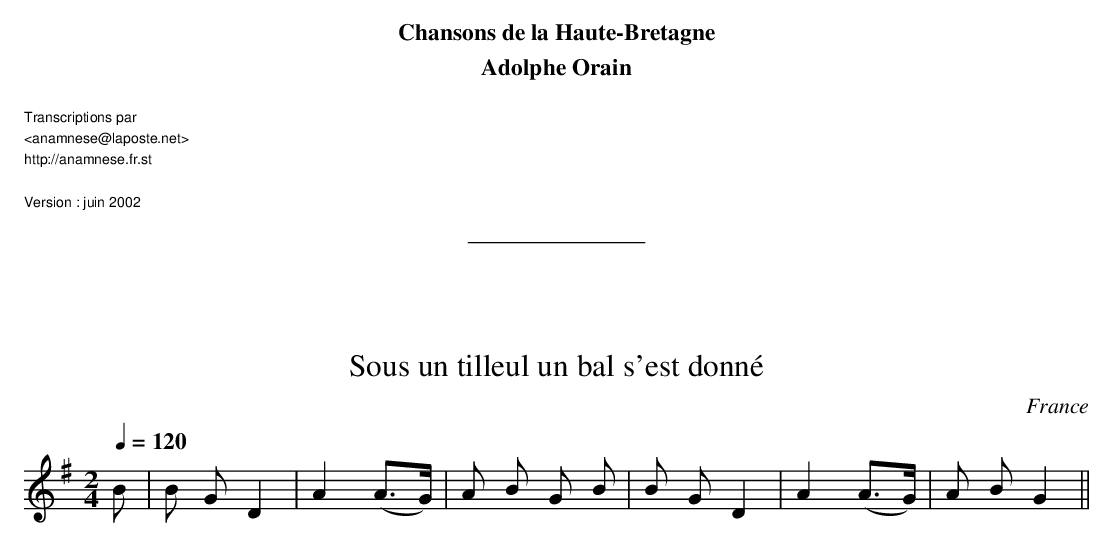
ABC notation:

X:1
T:Sous un tilleul un bal s'est donné
O:France
M:2/4
L:1/8
Q:1/4=120
K:G
B | B G D2 | A2 (A>G) | A B G B | B G D2 | A2 (A>G) | A B G2 ||
